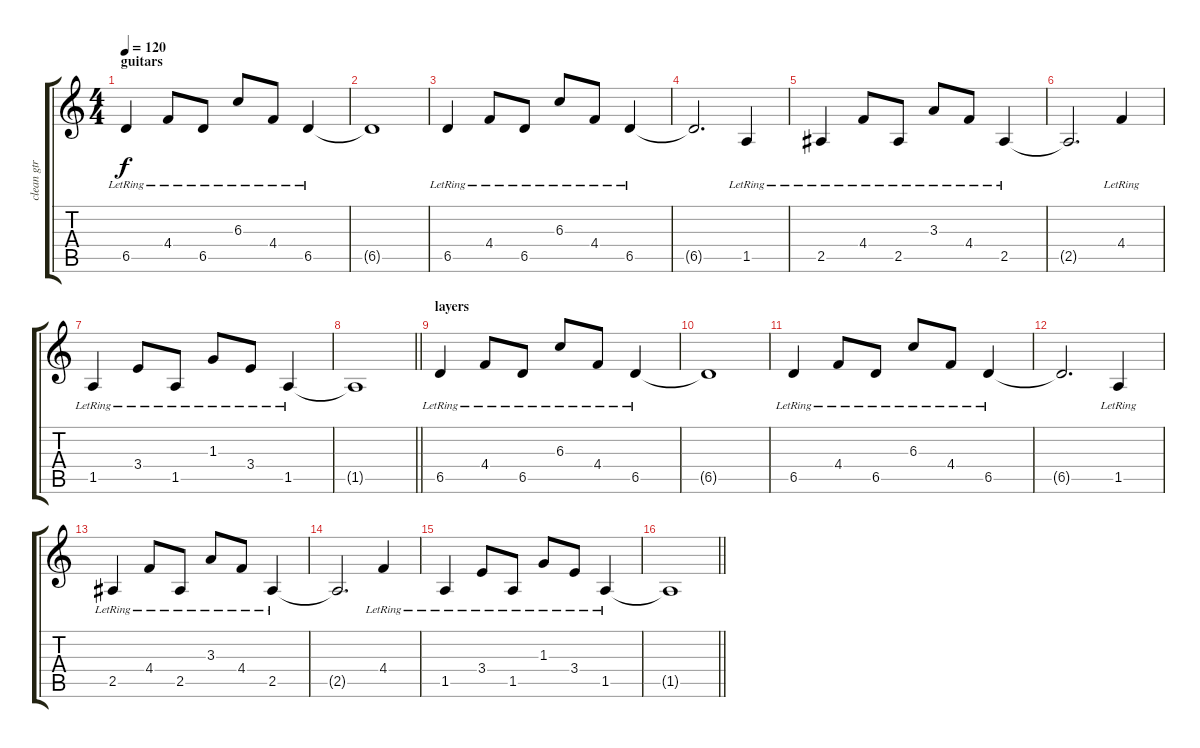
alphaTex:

\track ("clean gtr" "clean gtr") {instrument electricguitarjazz}
\staff {score tabs}
\tuning (Eb4 Bb3 Gb3 Db3 Ab2 Db2) {hide}
\ts (4 4)
\section ("" "guitars")
\tempo 120
\clef g2
\ks c
6.5{lr}.4{dy f} 4.4{lr}.8 6.5{lr}.8 6.3{lr}.8 4.4{lr}.8 6.5{lr}.4 |
6.5{t}.1 |
6.5{lr}.4 4.4{lr}.8 6.5{lr}.8 6.3{lr}.8 4.4{lr}.8 6.5{lr}.4 |
6.5{t}.2{d} 1.5{lr}.4 |
2.5{lr}.4 4.4{lr}.8 2.5{lr}.8 3.3{lr}.8 4.4{lr}.8 2.5{lr}.4 |
2.5{t}.2{d} 4.4{lr}.4 |
1.5{lr}.4 3.4{lr}.8 1.5{lr}.8 1.3{lr}.8 3.4{lr}.8 1.5{lr}.4 |
\barLineRight lightlight
1.5{t}.1 |
\section ("" "layers")
6.5{lr}.4 4.4{lr}.8 6.5{lr}.8 6.3{lr}.8 4.4{lr}.8 6.5{lr}.4 |
6.5{t}.1 |
6.5{lr}.4 4.4{lr}.8 6.5{lr}.8 6.3{lr}.8 4.4{lr}.8 6.5{lr}.4 |
6.5{t}.2{d} 1.5{lr}.4 |
2.5{lr}.4 4.4{lr}.8 2.5{lr}.8 3.3{lr}.8 4.4{lr}.8 2.5{lr}.4 |
2.5{t}.2{d} 4.4{lr}.4 |
1.5{lr}.4 3.4{lr}.8 1.5{lr}.8 1.3{lr}.8 3.4{lr}.8 1.5{lr}.4 |
\barLineRight lightlight
1.5{t}.1
